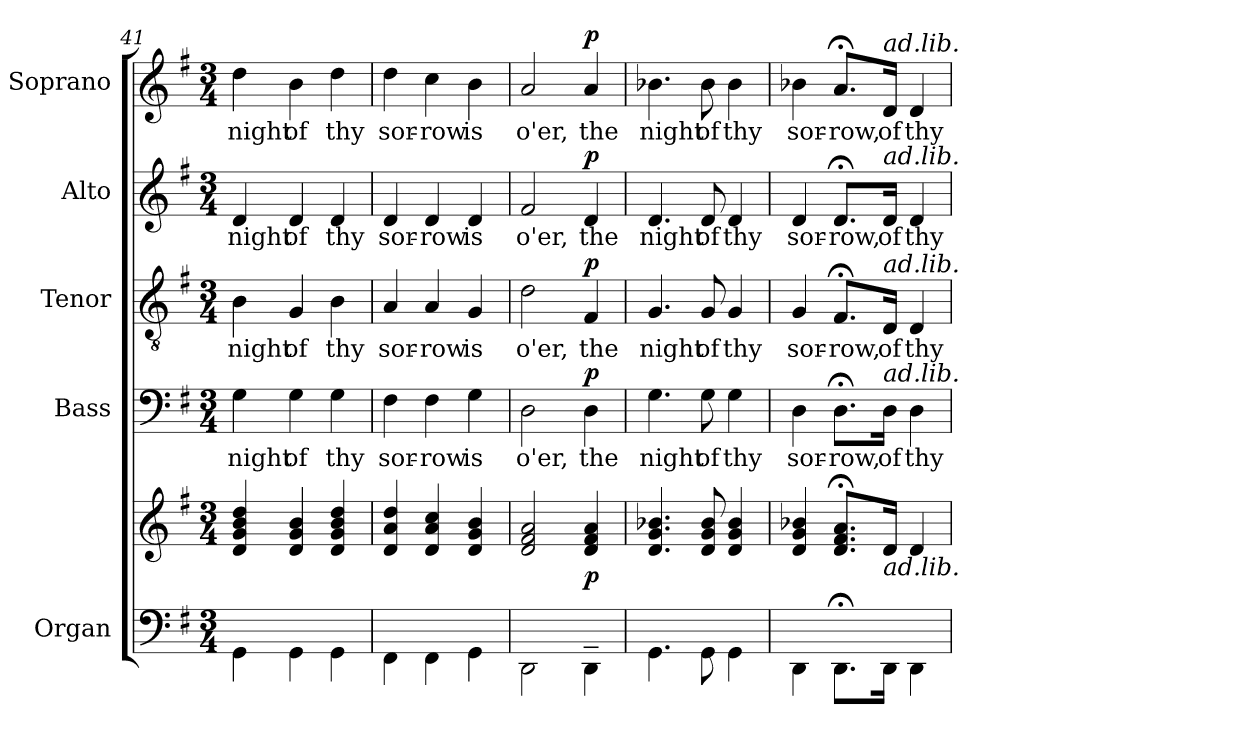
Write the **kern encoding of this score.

**kern	**kern	**dynam	**kern	**text	**dynam	**kern	**text	**dynam	**kern	**text	**dynam	**kern	**text	**dynam
*part5	*part5	*part5	*part4	*part4	*part4	*part3	*part3	*part3	*part2	*part2	*part2	*part1	*part1	*part1
*staff6	*staff5	*staff5/6	*staff4	*staff4	*staff4	*staff3	*staff3	*staff3	*staff2	*staff2	*staff2	*staff1	*staff1	*staff1
*I"Organ	*	*	*I"Bass	*	*	*I"Tenor	*	*	*I"Alto	*	*	*I"Soprano	*	*
*I'Org.	*	*	*I'B.	*	*	*I'T.	*	*	*I'A.	*	*	*I'S.	*	*
*clefF4	*clefG2	*	*clefF4	*	*	*clefGv2	*	*	*clefG2	*	*	*clefG2	*	*
*	*	*	*	*	*	*ITrd7c12	*	*	*	*	*	*	*	*
*k[f#]	*k[f#]	*	*k[f#]	*	*	*k[f#]	*	*	*k[f#]	*	*	*k[f#]	*	*
*G:	*G:	*	*G:	*	*	*G:	*	*	*G:	*	*	*G:	*	*
*M3/4	*M3/4	*	*M3/4	*	*	*M3/4	*	*	*M3/4	*	*	*M3/4	*	*
=41	=41	=41	=41	=41	=41	=41	=41	=41	=41	=41	=41	=41	=41	=41
!	!	!	!	!LO:LY:b:color=#000000	!	!	!	!	!	!	!	!	!	!
!	!	!	!	!	!	!	!LO:LY:b:color=#000000	!	!	!	!	!	!	!
!	!	!	!	!	!	!	!	!	!	!LO:LY:b:color=#000000	!	!	!	!
!	!	!	!	!	!	!	!	!	!	!	!	!	!LO:LY:b:color=#000000	!
4GGi\	4di/ 4gi 4bi 4ddi	.	4Gi\	night	.	4BBi\	night	.	4di/	night	.	4ddi\	night	.
!	!	!	!	!LO:LY:b:color=#000000	!	!	!	!	!	!	!	!	!	!
!	!	!	!	!	!	!	!LO:LY:b:color=#000000	!	!	!	!	!	!	!
!	!	!	!	!	!	!	!	!	!	!LO:LY:b:color=#000000	!	!	!	!
!	!	!	!	!	!	!	!	!	!	!	!	!	!LO:LY:b:color=#000000	!
4GGi\	4di/ 4gi 4bi	.	4Gi\	of	.	4GGi/	of	.	4di/	of	.	4bi\	of	.
!	!	!	!	!LO:LY:b:color=#000000	!	!	!	!	!	!	!	!	!	!
!	!	!	!	!	!	!	!LO:LY:b:color=#000000	!	!	!	!	!	!	!
!	!	!	!	!	!	!	!	!	!	!LO:LY:b:color=#000000	!	!	!	!
!	!	!	!	!	!	!	!	!	!	!	!	!	!LO:LY:b:color=#000000	!
4GGi\	4di/ 4gi 4bi 4ddi	.	4Gi\	thy	.	4BBi\	thy	.	4di/	thy	.	4ddi\	thy	.
=42	=42	=42	=42	=42	=42	=42	=42	=42	=42	=42	=42	=42	=42	=42
!	!	!	!	!LO:LY:b:color=#000000	!	!	!	!	!	!	!	!	!	!
!	!	!	!	!	!	!	!LO:LY:b:color=#000000	!	!	!	!	!	!	!
!	!	!	!	!	!	!	!	!	!	!LO:LY:b:color=#000000	!	!	!	!
!	!	!	!	!	!	!	!	!	!	!	!	!	!LO:LY:b:color=#000000	!
4FF#i\	4di/ 4ai 4ddi	.	4F#i\	sor-	.	4AAi/	sor-	.	4di/	sor-	.	4ddi\	sor-	.
!	!	!	!	!LO:LY:b:color=#000000	!	!	!	!	!	!	!	!	!	!
!	!	!	!	!	!	!	!LO:LY:b:color=#000000	!	!	!	!	!	!	!
!	!	!	!	!	!	!	!	!	!	!LO:LY:b:color=#000000	!	!	!	!
!	!	!	!	!	!	!	!	!	!	!	!	!	!LO:LY:b:color=#000000	!
4FF#i\	4di/ 4ai 4cci	.	4F#i\	-row	.	4AAi/	-row	.	4di/	-row	.	4cci\	-row	.
!	!	!	!	!LO:LY:b:color=#000000	!	!	!	!	!	!	!	!	!	!
!	!	!	!	!	!	!	!LO:LY:b:color=#000000	!	!	!	!	!	!	!
!	!	!	!	!	!	!	!	!	!	!LO:LY:b:color=#000000	!	!	!	!
!	!	!	!	!	!	!	!	!	!	!	!	!	!LO:LY:b:color=#000000	!
4GGi\	4di/ 4gi 4bi	.	4Gi\	is	.	4GGi/	is	.	4di/	is	.	4bi\	is	.
=43	=43	=43	=43	=43	=43	=43	=43	=43	=43	=43	=43	=43	=43	=43
!	!	!	!	!LO:LY:b:color=#000000	!	!	!	!	!	!	!	!	!	!
!	!	!	!	!	!	!	!LO:LY:b:color=#000000	!	!	!	!	!	!	!
!	!	!	!	!	!	!	!	!	!	!LO:LY:b:color=#000000	!	!	!	!
!	!	!	!	!	!	!	!	!	!	!	!	!	!LO:LY:b:color=#000000	!
2DDi\	2di/ 2f#i 2ai	.	2Di\	o'er,	.	2Di\	o'er,	.	2f#i/	o'er,	.	2ai/	o'er,	.
!	!	!	!	!LO:LY:b:color=#000000	!	!	!	!	!	!	!	!	!	!
!	!	!	!	!	!	!	!LO:LY:b:color=#000000	!	!	!	!	!	!	!
!	!	!	!	!	!	!	!	!	!	!LO:LY:b:color=#000000	!	!	!	!
!	!	!	!	!	!	!	!	!	!	!	!	!	!LO:LY:b:color=#000000	!
4DD~i\	4di/ 4f#i 4ai	p	4Di\	the	p	4FF#i/	the	p	4di/	the	p	4ai/	the	p
=44	=44	=44	=44	=44	=44	=44	=44	=44	=44	=44	=44	=44	=44	=44
!	!	!	!	!LO:LY:b:color=#000000	!	!	!	!	!	!	!	!	!	!
!	!	!	!	!	!	!	!LO:LY:b:color=#000000	!	!	!	!	!	!	!
!	!	!	!	!	!	!	!	!	!	!LO:LY:b:color=#000000	!	!	!	!
!	!	!	!	!	!	!	!	!	!	!	!	!	!LO:LY:b:color=#000000	!
4.GGi\	4.di/ 4.gi 4.b-Xi	.	4.Gi\	night	.	4.GGi/	night	.	4.di/	night	.	4.b-Xi\	night	.
!	!	!	!	!LO:LY:b:color=#000000	!	!	!	!	!	!	!	!	!	!
!	!	!	!	!	!	!	!LO:LY:b:color=#000000	!	!	!	!	!	!	!
!	!	!	!	!	!	!	!	!	!	!LO:LY:b:color=#000000	!	!	!	!
!	!	!	!	!	!	!	!	!	!	!	!	!	!LO:LY:b:color=#000000	!
8GGi\	8di/ 8gi 8b-i	.	8Gi\	of	.	8GGi/	of	.	8di/	of	.	8b-i\	of	.
!	!	!	!	!LO:LY:b:color=#000000	!	!	!	!	!	!	!	!	!	!
!	!	!	!	!	!	!	!LO:LY:b:color=#000000	!	!	!	!	!	!	!
!	!	!	!	!	!	!	!	!	!	!LO:LY:b:color=#000000	!	!	!	!
!	!	!	!	!	!	!	!	!	!	!	!	!	!LO:LY:b:color=#000000	!
4GGi\	4di/ 4gi 4b-i	.	4Gi\	thy	.	4GGi/	thy	.	4di/	thy	.	4b-i\	thy	.
=45	=45	=45	=45	=45	=45	=45	=45	=45	=45	=45	=45	=45	=45	=45
!	!	!	!	!LO:LY:b:color=#000000	!	!	!	!	!	!	!	!	!	!
!	!	!	!	!	!	!	!LO:LY:b:color=#000000	!	!	!	!	!	!	!
!	!	!	!	!	!	!	!	!	!	!LO:LY:b:color=#000000	!	!	!	!
!	!	!	!	!	!	!	!	!	!	!	!	!	!LO:LY:b:color=#000000	!
4DDi\	4di/ 4gi 4b-Xi	.	4Di\	sor-	.	4GGi/	sor-	.	4di/	sor-	.	4b-Xi\	sor-	.
!	!	!	!	!LO:LY:b:color=#000000	!	!	!	!	!	!	!	!	!	!
!	!	!	!	!	!	!	!LO:LY:b:color=#000000	!	!	!	!	!	!	!
!	!	!	!	!	!	!	!	!	!	!LO:LY:b:color=#000000	!	!	!	!
!	!	!	!	!	!	!	!	!	!	!	!	!	!LO:LY:b:color=#000000	!
8.DD;i\L	8.di/; 8.f#i; 8.ai;L	.	8.D;i\L	-row,	.	8.FF#;i/L	-row,	.	8.d;i/L	-row,	.	8.a;i/L	-row,	.
!	!	!	!	!LO:LY:b:color=#000000	!	!	!	!	!	!	!	!	!	!
!	!	!	!	!	!	!	!LO:LY:b:color=#000000	!	!	!	!	!	!	!
!	!	!	!	!	!	!	!	!	!	!LO:LY:b:color=#000000	!	!	!	!
!	!	!	!	!	!	!	!	!	!	!	!	!LO:TX:a:i:t=ad.lib.	!	!
!	!	!	!	!	!	!	!	!	!LO:TX:a:i:t=ad.lib.	!	!	!	!	!
!	!	!	!	!	!	!LO:TX:a:i:t=ad.lib.	!	!	!	!	!	!	!	!
!	!	!	!LO:TX:a:i:t=ad.lib.	!	!	!	!	!	!	!	!	!	!	!
!	!LO:TX:b:i:t=ad.lib.	!	!	!	!	!	!	!	!	!	!	!	!	!
!	!	!	!	!	!	!	!	!	!	!	!	!	!LO:LY:b:color=#000000	!
16DDi\Jk	16di/Jk	.	16Di\Jk	of	.	16DDi/Jk	of	.	16di/Jk	of	.	16di/Jk	of	.
!	!	!	!	!LO:LY:b:color=#000000	!	!	!	!	!	!	!	!	!	!
!	!	!	!	!	!	!	!LO:LY:b:color=#000000	!	!	!	!	!	!	!
!	!	!	!	!	!	!	!	!	!	!LO:LY:b:color=#000000	!	!	!	!
!	!	!	!	!	!	!	!	!	!	!	!	!	!LO:LY:b:color=#000000	!
4DDi\	4di/	.	4Di\	thy	.	4DDi/	thy	.	4di/	thy	.	4di/	thy	.
=	=	=	=	=	=	=	=	=	=	=	=	=	=	=
*-	*-	*-	*-	*-	*-	*-	*-	*-	*-	*-	*-	*-	*-	*-
